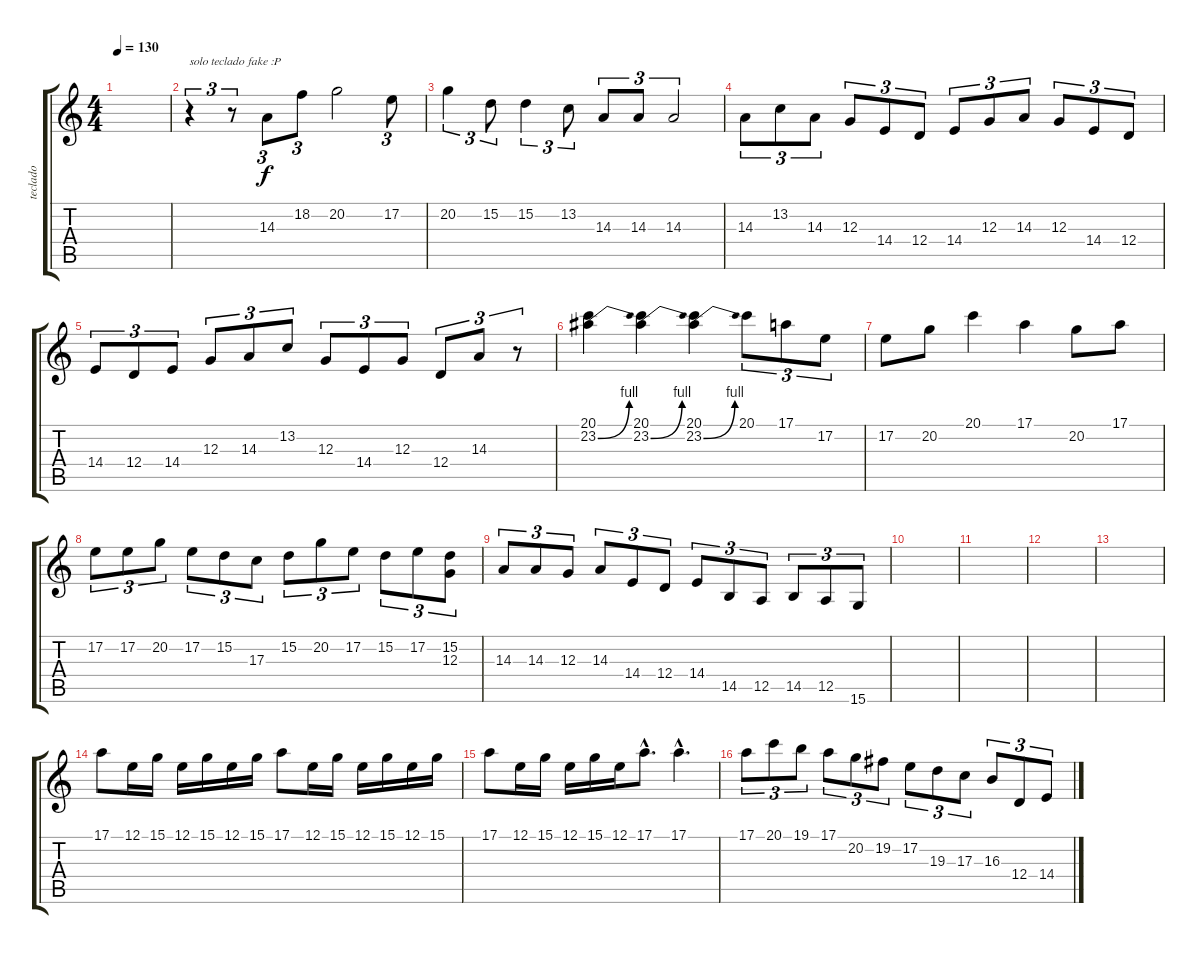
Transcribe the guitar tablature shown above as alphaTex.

\track ("teclado" "teclado") {instrument churchorgan}
\staff {score tabs}
\tuning (E4 B3 G3 D3 A2 E2) {hide}
\ts (4 4)
\tempo 130
\clef g2
\ks c
|
r.4{tu (3 2) txt "solo teclado fake :P" volume 16 instrument churchorgan} r.8{tu (3 2)} 14.3.8{tu (3 2)} 18.2.8{tu (3 2)} 20.2.2 17.2.8{tu (3 2)} |
20.2.4{tu (3 2)} 15.2.8{tu (3 2)} 15.2.4{tu (3 2)} 13.2.8{tu (3 2)} 14.3.8{tu (3 2)} 14.3.8{tu (3 2)} 14.3.2{tu (3 2)} |
14.3.8{tu (3 2)} 13.2.8{tu (3 2)} 14.3.8{tu (3 2)} 12.3.8{tu (3 2)} 14.4.8{tu (3 2)} 12.4.8{tu (3 2)} 14.4.8{tu (3 2)} 12.3.8{tu (3 2)} 14.3.8{tu (3 2)} 12.3.8{tu (3 2)} 14.4.8{tu (3 2)} 12.4.8{tu (3 2)} |
14.4.8{tu (3 2)} 12.4.8{tu (3 2)} 14.4.8{tu (3 2)} 12.3.8{tu (3 2)} 14.3.8{tu (3 2)} 13.2.8{tu (3 2)} 12.3.8{tu (3 2)} 14.4.8{tu (3 2)} 12.3.8{tu (3 2)} 12.4.8{tu (3 2)} 14.3.8{tu (3 2)} r.8{tu (3 2)} |
(20.1 23.2{be (bend 0 0 60 4)}).4 (20.1 23.2{be (bend 0 0 60 4)}).4 (20.1 23.2{be (bend 0 0 60 4)}).4 20.1.8{tu (3 2)} 17.1.8{tu (3 2)} 17.2.8{tu (3 2)} |
17.2.8 20.2.8 20.1.4 17.1.4 20.2.8 17.1.8 |
17.2.8{tu (3 2)} 17.2.8{tu (3 2)} 20.2.8{tu (3 2)} 17.2.8{tu (3 2)} 15.2.8{tu (3 2)} 17.3.8{tu (3 2)} 15.2.8{tu (3 2)} 20.2.8{tu (3 2)} 17.2.8{tu (3 2)} 15.2.8{tu (3 2)} 17.2.8{tu (3 2)} (15.2 12.3).8{tu (3 2)} |
14.3.8{tu (3 2)} 14.3.8{tu (3 2)} 12.3.8{tu (3 2)} 14.3.8{tu (3 2)} 14.4.8{tu (3 2)} 12.4.8{tu (3 2)} 14.4.8{tu (3 2)} 14.5.8{tu (3 2)} 12.5.8{tu (3 2)} 14.5.8{tu (3 2)} 12.5.8{tu (3 2)} 15.6.8{tu (3 2)} |
|
|
|
|
17.1.8 12.1.16 15.1.16 12.1.16 15.1.16 12.1.16 15.1.16 17.1.8 12.1.16 15.1.16 12.1.16 15.1.16 12.1.16 15.1.16 |
17.1.8 12.1.16 15.1.16 12.1.16 15.1.16 12.1.16 17.1{hac}.8{d} 17.1{hac}.4{d} |
17.1.8{tu (3 2)} 20.1.8{tu (3 2)} 19.1.8{tu (3 2)} 17.1.8{tu (3 2)} 20.2.8{tu (3 2)} 19.2.8{tu (3 2)} 17.2.8{tu (3 2)} 19.3.8{tu (3 2)} 17.3.8{tu (3 2)} 16.3.8{tu (3 2)} 12.4.8{tu (3 2)} 14.4.8{tu (3 2)}
